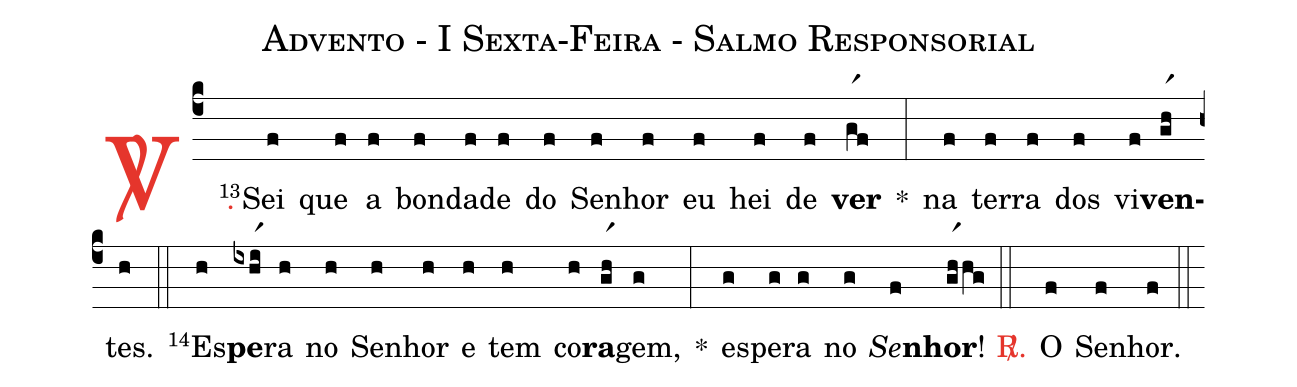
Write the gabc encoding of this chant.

name: Advento - I Sexta-Feira - Salmo Responsorial;
%%
(c4)

<c><sp>V/</sp>.</c>() <v>\VSup{13}</v>Sei(f) que(f) a(f) bon(f)da(f)de(f) do(f) Se(f)nhor(f) eu(f) hei(f) de(f) <b>ver</b>(gr1f) *(:)
na(f) ter(f)ra(f) dos(f) vi(f)<b>ven</b>(gr1h)tes.(h)

(::)

<v>\VSup{14}</v>Es(h)<b>pe</b>(ixhr1i)ra(h) no(h) Se(h)nhor(h) e(h) tem(h) co(h)<b>ra</b>(gr1h)gem,(g) *(:)
es(g)pe(g)ra(g) no(g) <i>Se</i>(f)<b>nhor</b>!(gr1hhg)

(::)

<c><sp>R/</sp>.</c>() O(f) Se(f)nhor.(f)

(::)
